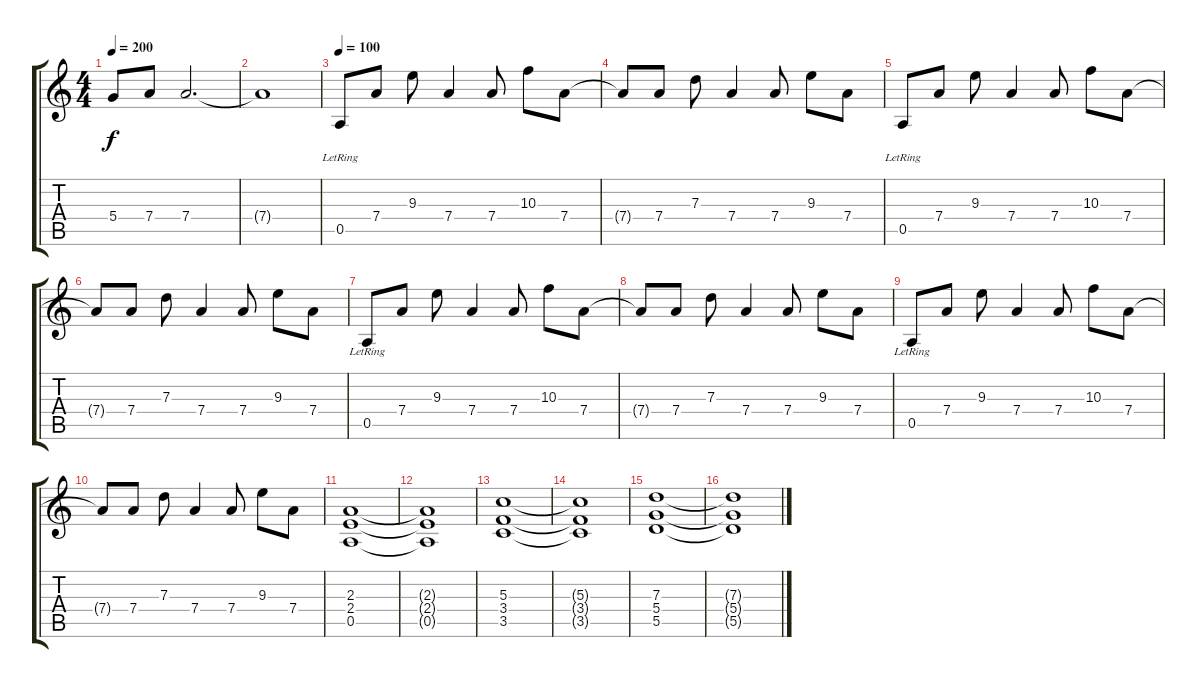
\track "" {instrument overdrivenguitar}
\staff {score tabs}
\tuning (E4 B3 G3 D3 A2 E2) {hide}
\ts (4 4)
\tempo 200
\clef g2
\ks c
5.4.8{dy f} 7.4.8 7.4.2{d} |
7.4{t}.1 |
\tempo 100
0.5{lr}.8 7.4.8 9.3.8 7.4.4 7.4.8 10.3.8 7.4.8 |
7.4{t}.8 7.4.8 7.3.8 7.4.4 7.4.8 9.3.8 7.4.8 |
0.5{lr}.8 7.4.8 9.3.8 7.4.4 7.4.8 10.3.8 7.4.8 |
7.4{t}.8 7.4.8 7.3.8 7.4.4 7.4.8 9.3.8 7.4.8 |
0.5{lr}.8 7.4.8 9.3.8 7.4.4 7.4.8 10.3.8 7.4.8 |
7.4{t}.8 7.4.8 7.3.8 7.4.4 7.4.8 9.3.8 7.4.8 |
0.5{lr}.8 7.4.8 9.3.8 7.4.4 7.4.8 10.3.8 7.4.8 |
7.4{t}.8 7.4.8 7.3.8 7.4.4 7.4.8 9.3.8 7.4.8 |
(2.3 2.4 0.5).1 |
(2.3{t} 2.4{t} 0.5{t}).1 |
(5.3 3.4 3.5).1 |
(5.3{t} 3.4{t} 3.5{t}).1 |
(7.3 5.4 5.5).1 |
(7.3{t} 5.4{t} 5.5{t}).1
